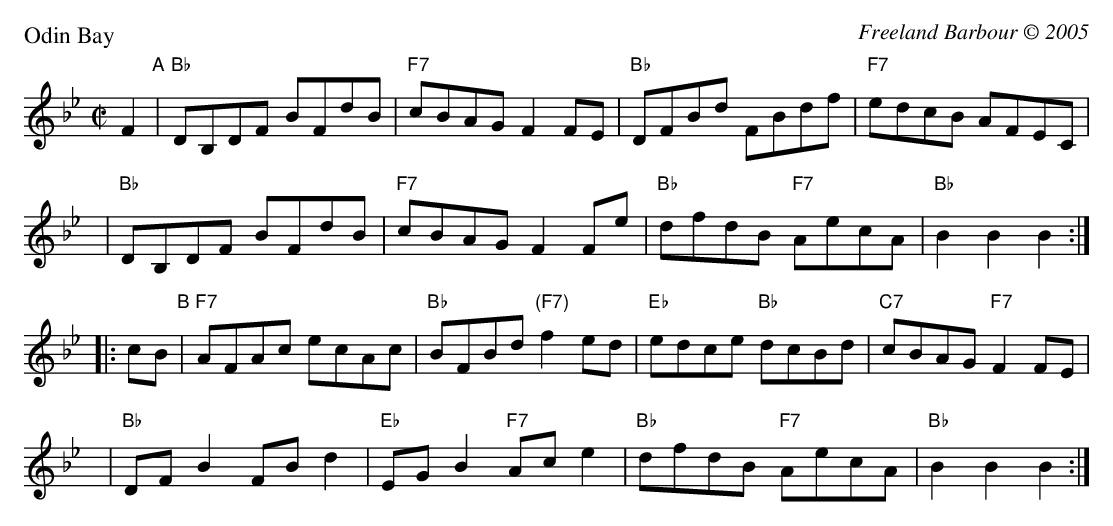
X:1
P: Odin Bay
C: Freeland Barbour \251 2005
M: C|
L: 1/8
K: Bb
F2 "A"\
| "Bb"DB,DF BFdB | "F7"cBAG F2FE | "Bb"DFBd     FBdf | "F7"edcB AFEC |
y4 \
| "Bb"DB,DF BFdB | "F7"cBAG F2Fe | "Bb"dfdB "F7"AecA | "Bb"B2B2 B2 :|
|: cB "B"\
| "F7"AFAc ecAc | "Bb"BFBd "(F7)"f2ed | "Eb"edce "Bb"dcBd | "C7"cBAG "F7"F2FE |
y6 \
| "Bb"DFB2 FBd2 | "Eb"EGB2  "F7" Ace2 | "Bb"dfdB "F7"AecA | "Bb"B2B2 B2 :|
